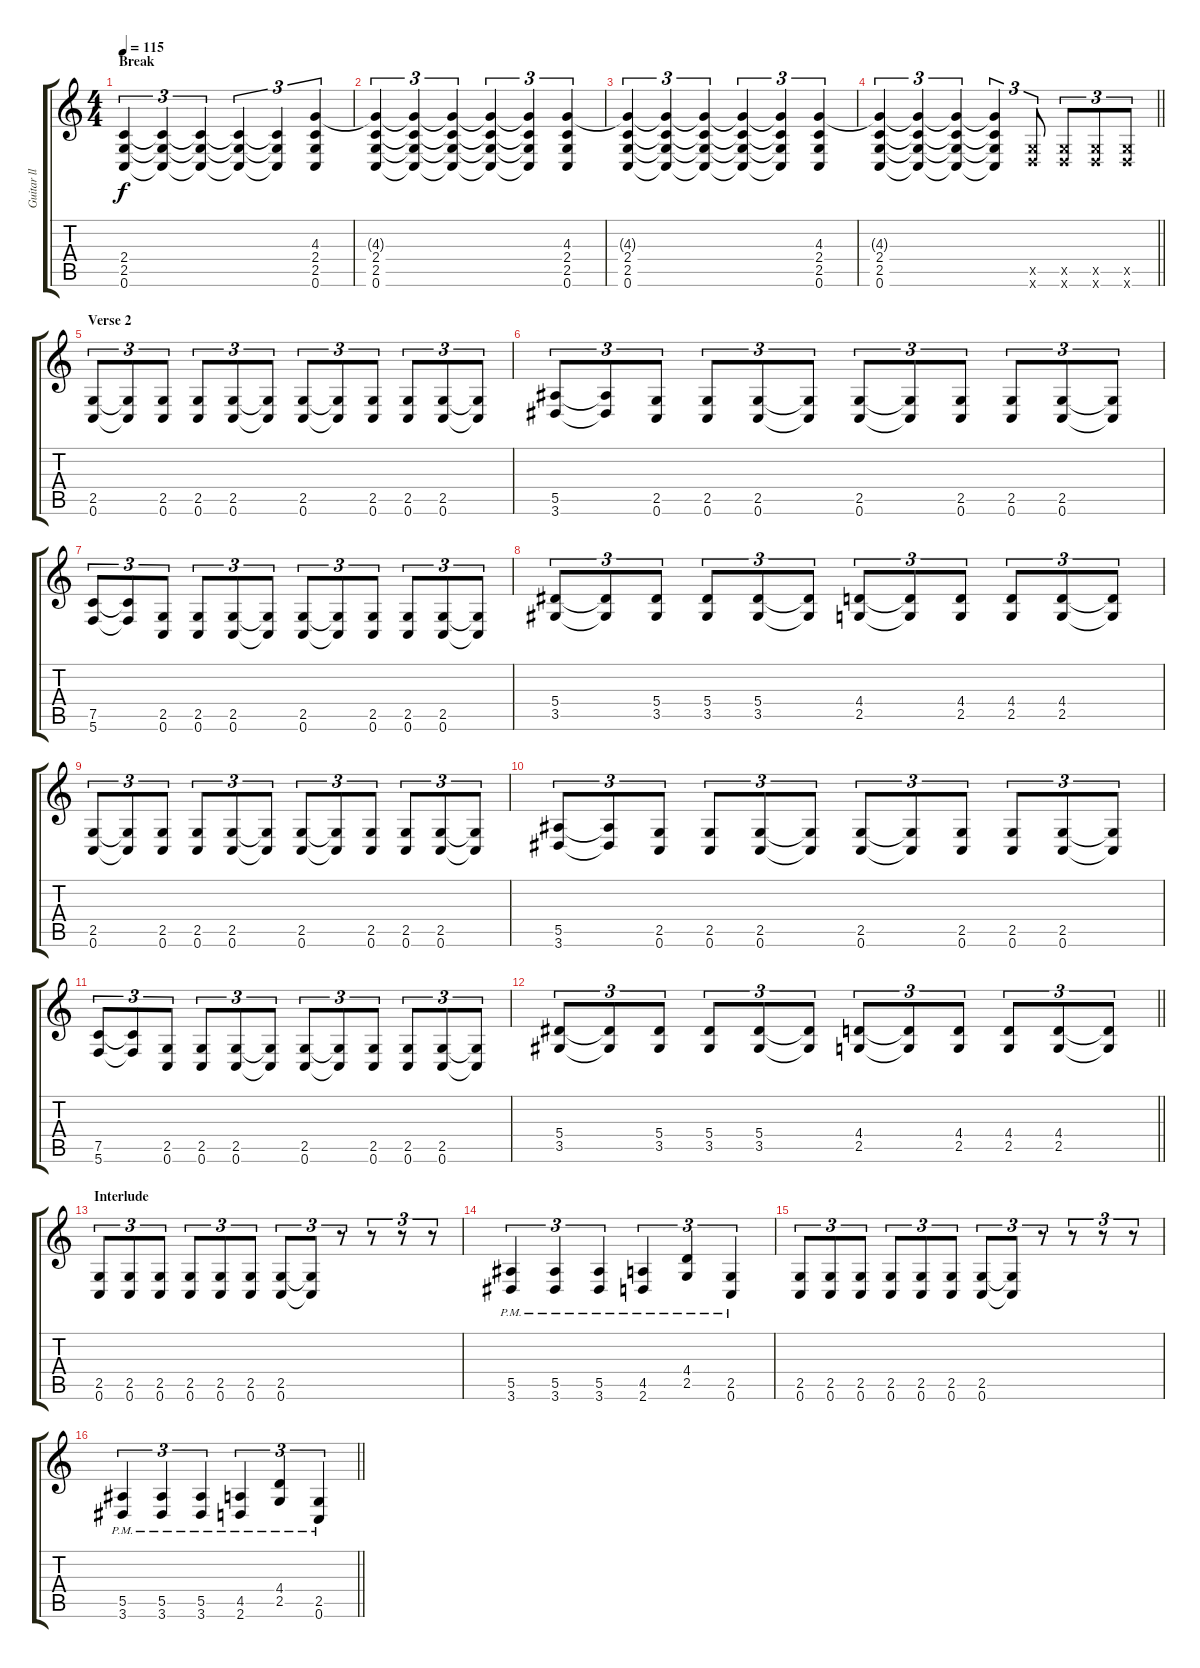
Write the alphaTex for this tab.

\track ("Guitar ll" "Guitar ll") {instrument distortionguitar}
\staff {score tabs}
\tuning (C4 G3 Eb3 Bb2 F2 C2) {hide}
\ts (4 4)
\section ("" "Break")
\tempo 115
\clef g2
\ks c
(2.4 2.5 0.6).4{tu (3 2) dy f} (2.4{t} 2.5{t} 0.6{t}).4{tu (3 2)} (2.4{t} 2.5{t} 0.6{t}).4{tu (3 2)} (2.4{t} 2.5{t} 0.6{t}).4{tu (3 2)} (2.4{t} 2.5{t} 0.6{t}).4{tu (3 2)} (4.3 2.4 2.5 0.6).4{tu (3 2)} |
(4.3{t} 2.4 2.5 0.6).4{tu (3 2)} (4.3{t} 2.4{t} 2.5{t} 0.6{t}).4{tu (3 2)} (4.3{t} 2.4{t} 2.5{t} 0.6{t}).4{tu (3 2)} (4.3{t} 2.4{t} 2.5{t} 0.6{t}).4{tu (3 2)} (4.3{t} 2.4{t} 2.5{t} 0.6{t}).4{tu (3 2)} (4.3 2.4 2.5 0.6).4{tu (3 2)} |
(4.3{t} 2.4 2.5 0.6).4{tu (3 2)} (4.3{t} 2.4{t} 2.5{t} 0.6{t}).4{tu (3 2)} (4.3{t} 2.4{t} 2.5{t} 0.6{t}).4{tu (3 2)} (4.3{t} 2.4{t} 2.5{t} 0.6{t}).4{tu (3 2)} (4.3{t} 2.4{t} 2.5{t} 0.6{t}).4{tu (3 2)} (4.3 2.4 2.5 0.6).4{tu (3 2)} |
\barLineRight lightlight
(4.3{t} 2.4 2.5 0.6).4{tu (3 2)} (4.3{t} 2.4{t} 2.5{t} 0.6{t}).4{tu (3 2)} (4.3{t} 2.4{t} 2.5{t} 0.6{t}).4{tu (3 2)} (4.3{t} 2.4{t} 2.5{t} 0.6{t}).4{tu (3 2)} (2.5{x} 2.6{x}).8{tu (3 2)} (2.5{x} 2.6{x}).8{tu (3 2)} (2.5{x} 2.6{x}).8{tu (3 2)} (2.5{x} 2.6{x}).8{tu (3 2)} |
\section ("" "Verse 2")
(2.5 0.6).8{tu (3 2)} (2.5{t} 0.6{t}).8{tu (3 2)} (2.5 0.6).8{tu (3 2)} (2.5 0.6).8{tu (3 2)} (2.5 0.6).8{tu (3 2)} (2.5{t} 0.6{t}).8{tu (3 2)} (2.5 0.6).8{tu (3 2)} (2.5{t} 0.6{t}).8{tu (3 2)} (2.5 0.6).8{tu (3 2)} (2.5 0.6).8{tu (3 2)} (2.5 0.6).8{tu (3 2)} (2.5{t} 0.6{t}).8{tu (3 2)} |
(5.5 3.6).8{tu (3 2)} (5.5{t} 3.6{t}).8{tu (3 2)} (2.5 0.6).8{tu (3 2)} (2.5 0.6).8{tu (3 2)} (2.5 0.6).8{tu (3 2)} (2.5{t} 0.6{t}).8{tu (3 2)} (2.5 0.6).8{tu (3 2)} (2.5{t} 0.6{t}).8{tu (3 2)} (2.5 0.6).8{tu (3 2)} (2.5 0.6).8{tu (3 2)} (2.5 0.6).8{tu (3 2)} (2.5{t} 0.6{t}).8{tu (3 2)} |
(7.5 5.6).8{tu (3 2)} (7.5{t} 5.6{t}).8{tu (3 2)} (2.5 0.6).8{tu (3 2)} (2.5 0.6).8{tu (3 2)} (2.5 0.6).8{tu (3 2)} (2.5{t} 0.6{t}).8{tu (3 2)} (2.5 0.6).8{tu (3 2)} (2.5{t} 0.6{t}).8{tu (3 2)} (2.5 0.6).8{tu (3 2)} (2.5 0.6).8{tu (3 2)} (2.5 0.6).8{tu (3 2)} (2.5{t} 0.6{t}).8{tu (3 2)} |
(5.4 3.5).8{tu (3 2)} (5.4{t} 3.5{t}).8{tu (3 2)} (5.4 3.5).8{tu (3 2)} (5.4 3.5).8{tu (3 2)} (5.4 3.5).8{tu (3 2)} (5.4{t} 3.5{t}).8{tu (3 2)} (4.4 2.5).8{tu (3 2)} (4.4{t} 2.5{t}).8{tu (3 2)} (4.4 2.5).8{tu (3 2)} (4.4 2.5).8{tu (3 2)} (4.4 2.5).8{tu (3 2)} (4.4{t} 2.5{t}).8{tu (3 2)} |
(2.5 0.6).8{tu (3 2)} (2.5{t} 0.6{t}).8{tu (3 2)} (2.5 0.6).8{tu (3 2)} (2.5 0.6).8{tu (3 2)} (2.5 0.6).8{tu (3 2)} (2.5{t} 0.6{t}).8{tu (3 2)} (2.5 0.6).8{tu (3 2)} (2.5{t} 0.6{t}).8{tu (3 2)} (2.5 0.6).8{tu (3 2)} (2.5 0.6).8{tu (3 2)} (2.5 0.6).8{tu (3 2)} (2.5{t} 0.6{t}).8{tu (3 2)} |
(5.5 3.6).8{tu (3 2)} (5.5{t} 3.6{t}).8{tu (3 2)} (2.5 0.6).8{tu (3 2)} (2.5 0.6).8{tu (3 2)} (2.5 0.6).8{tu (3 2)} (2.5{t} 0.6{t}).8{tu (3 2)} (2.5 0.6).8{tu (3 2)} (2.5{t} 0.6{t}).8{tu (3 2)} (2.5 0.6).8{tu (3 2)} (2.5 0.6).8{tu (3 2)} (2.5 0.6).8{tu (3 2)} (2.5{t} 0.6{t}).8{tu (3 2)} |
(7.5 5.6).8{tu (3 2)} (7.5{t} 5.6{t}).8{tu (3 2)} (2.5 0.6).8{tu (3 2)} (2.5 0.6).8{tu (3 2)} (2.5 0.6).8{tu (3 2)} (2.5{t} 0.6{t}).8{tu (3 2)} (2.5 0.6).8{tu (3 2)} (2.5{t} 0.6{t}).8{tu (3 2)} (2.5 0.6).8{tu (3 2)} (2.5 0.6).8{tu (3 2)} (2.5 0.6).8{tu (3 2)} (2.5{t} 0.6{t}).8{tu (3 2)} |
\barLineRight lightlight
(5.4 3.5).8{tu (3 2)} (5.4{t} 3.5{t}).8{tu (3 2)} (5.4 3.5).8{tu (3 2)} (5.4 3.5).8{tu (3 2)} (5.4 3.5).8{tu (3 2)} (5.4{t} 3.5{t}).8{tu (3 2)} (4.4 2.5).8{tu (3 2)} (4.4{t} 2.5{t}).8{tu (3 2)} (4.4 2.5).8{tu (3 2)} (4.4 2.5).8{tu (3 2)} (4.4 2.5).8{tu (3 2)} (4.4{t} 2.5{t}).8{tu (3 2)} |
\section ("" "Interlude")
(2.5 0.6).8{tu (3 2)} (2.5 0.6).8{tu (3 2)} (2.5 0.6).8{tu (3 2)} (2.5 0.6).8{tu (3 2)} (2.5 0.6).8{tu (3 2)} (2.5 0.6).8{tu (3 2)} (2.5 0.6).8{tu (3 2)} (2.5{t} 0.6{t}).8{tu (3 2)} r.8{tu (3 2)} r.8{tu (3 2)} r.8{tu (3 2)} r.8{tu (3 2)} |
(5.5{pm} 3.6{pm}).4{tu (3 2)} (5.5{pm} 3.6{pm}).4{tu (3 2)} (5.5{pm} 3.6{pm}).4{tu (3 2)} (4.5{pm} 2.6{pm}).4{tu (3 2)} (4.4{pm} 2.5{pm}).4{tu (3 2)} (2.5{pm} 0.6{pm}).4{tu (3 2)} |
(2.5 0.6).8{tu (3 2)} (2.5 0.6).8{tu (3 2)} (2.5 0.6).8{tu (3 2)} (2.5 0.6).8{tu (3 2)} (2.5 0.6).8{tu (3 2)} (2.5 0.6).8{tu (3 2)} (2.5 0.6).8{tu (3 2)} (2.5{t} 0.6{t}).8{tu (3 2)} r.8{tu (3 2)} r.8{tu (3 2)} r.8{tu (3 2)} r.8{tu (3 2)} |
\barLineRight lightlight
(5.5{pm} 3.6{pm}).4{tu (3 2)} (5.5{pm} 3.6{pm}).4{tu (3 2)} (5.5{pm} 3.6{pm}).4{tu (3 2)} (4.5{pm} 2.6{pm}).4{tu (3 2)} (4.4{pm} 2.5{pm}).4{tu (3 2)} (2.5{pm} 0.6{pm}).4{tu (3 2)}
